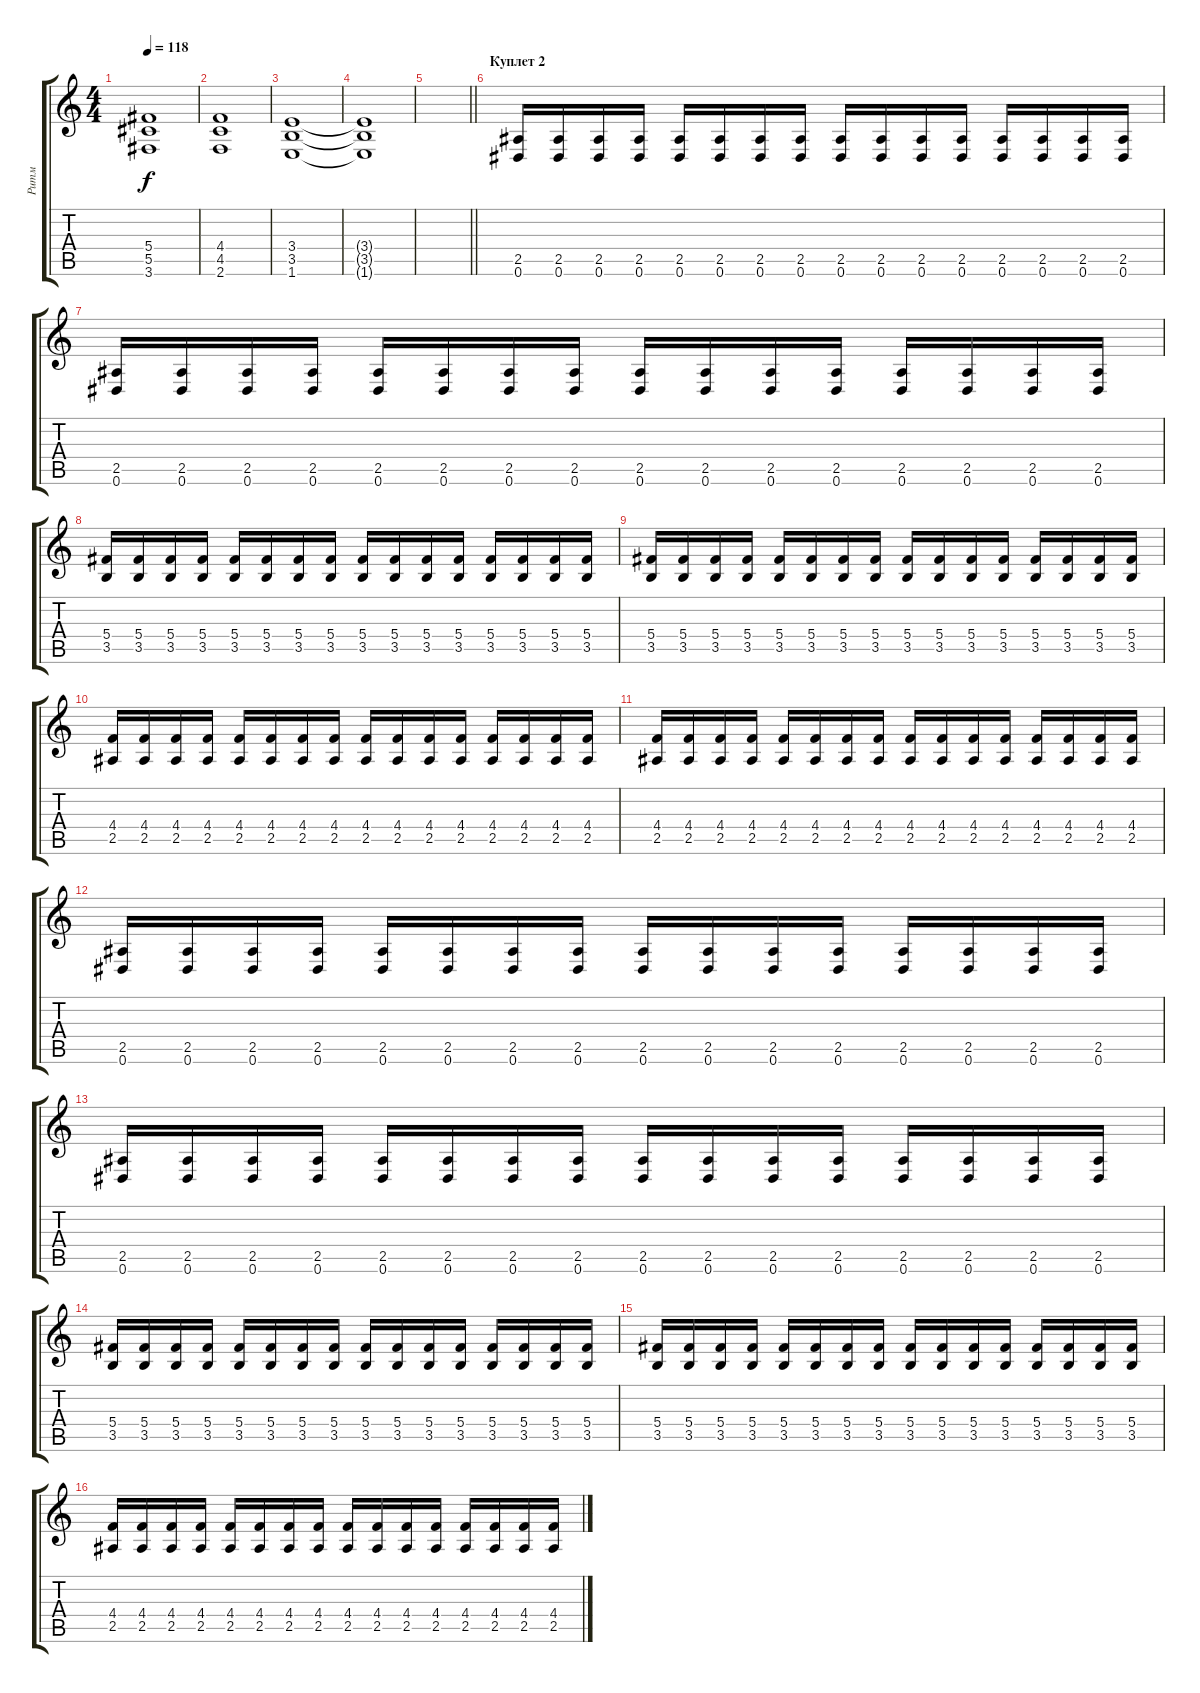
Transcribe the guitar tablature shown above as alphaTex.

\track ("Ритм" "Ритм") {instrument distortionguitar}
\staff {score tabs}
\tuning (Eb4 Bb3 Gb3 Db3 Ab2 Eb2) {hide}
\ts (4 4)
\tempo 118
\clef g2
\ks c
(5.4 5.5 3.6).1{dy f} |
(4.4 4.5 2.6).1 |
(3.4 3.5 1.6).1 |
(3.4{t} 3.5{t} 1.6{t}).1 |
\barLineRight lightlight
|
\section ("" "Куплет 2")
(2.5 0.6).16 (2.5 0.6).16 (2.5 0.6).16 (2.5 0.6).16 (2.5 0.6).16 (2.5 0.6).16 (2.5 0.6).16 (2.5 0.6).16 (2.5 0.6).16 (2.5 0.6).16 (2.5 0.6).16 (2.5 0.6).16 (2.5 0.6).16 (2.5 0.6).16 (2.5 0.6).16 (2.5 0.6).16 |
(2.5 0.6).16 (2.5 0.6).16 (2.5 0.6).16 (2.5 0.6).16 (2.5 0.6).16 (2.5 0.6).16 (2.5 0.6).16 (2.5 0.6).16 (2.5 0.6).16 (2.5 0.6).16 (2.5 0.6).16 (2.5 0.6).16 (2.5 0.6).16 (2.5 0.6).16 (2.5 0.6).16 (2.5 0.6).16 |
(5.4 3.5).16 (5.4 3.5).16 (5.4 3.5).16 (5.4 3.5).16 (5.4 3.5).16 (5.4 3.5).16 (5.4 3.5).16 (5.4 3.5).16 (5.4 3.5).16 (5.4 3.5).16 (5.4 3.5).16 (5.4 3.5).16 (5.4 3.5).16 (5.4 3.5).16 (5.4 3.5).16 (5.4 3.5).16 |
(5.4 3.5).16 (5.4 3.5).16 (5.4 3.5).16 (5.4 3.5).16 (5.4 3.5).16 (5.4 3.5).16 (5.4 3.5).16 (5.4 3.5).16 (5.4 3.5).16 (5.4 3.5).16 (5.4 3.5).16 (5.4 3.5).16 (5.4 3.5).16 (5.4 3.5).16 (5.4 3.5).16 (5.4 3.5).16 |
(4.4 2.5).16 (4.4 2.5).16 (4.4 2.5).16 (4.4 2.5).16 (4.4 2.5).16 (4.4 2.5).16 (4.4 2.5).16 (4.4 2.5).16 (4.4 2.5).16 (4.4 2.5).16 (4.4 2.5).16 (4.4 2.5).16 (4.4 2.5).16 (4.4 2.5).16 (4.4 2.5).16 (4.4 2.5).16 |
(4.4 2.5).16 (4.4 2.5).16 (4.4 2.5).16 (4.4 2.5).16 (4.4 2.5).16 (4.4 2.5).16 (4.4 2.5).16 (4.4 2.5).16 (4.4 2.5).16 (4.4 2.5).16 (4.4 2.5).16 (4.4 2.5).16 (4.4 2.5).16 (4.4 2.5).16 (4.4 2.5).16 (4.4 2.5).16 |
(2.5 0.6).16 (2.5 0.6).16 (2.5 0.6).16 (2.5 0.6).16 (2.5 0.6).16 (2.5 0.6).16 (2.5 0.6).16 (2.5 0.6).16 (2.5 0.6).16 (2.5 0.6).16 (2.5 0.6).16 (2.5 0.6).16 (2.5 0.6).16 (2.5 0.6).16 (2.5 0.6).16 (2.5 0.6).16 |
(2.5 0.6).16 (2.5 0.6).16 (2.5 0.6).16 (2.5 0.6).16 (2.5 0.6).16 (2.5 0.6).16 (2.5 0.6).16 (2.5 0.6).16 (2.5 0.6).16 (2.5 0.6).16 (2.5 0.6).16 (2.5 0.6).16 (2.5 0.6).16 (2.5 0.6).16 (2.5 0.6).16 (2.5 0.6).16 |
(5.4 3.5).16 (5.4 3.5).16 (5.4 3.5).16 (5.4 3.5).16 (5.4 3.5).16 (5.4 3.5).16 (5.4 3.5).16 (5.4 3.5).16 (5.4 3.5).16 (5.4 3.5).16 (5.4 3.5).16 (5.4 3.5).16 (5.4 3.5).16 (5.4 3.5).16 (5.4 3.5).16 (5.4 3.5).16 |
(5.4 3.5).16 (5.4 3.5).16 (5.4 3.5).16 (5.4 3.5).16 (5.4 3.5).16 (5.4 3.5).16 (5.4 3.5).16 (5.4 3.5).16 (5.4 3.5).16 (5.4 3.5).16 (5.4 3.5).16 (5.4 3.5).16 (5.4 3.5).16 (5.4 3.5).16 (5.4 3.5).16 (5.4 3.5).16 |
(4.4 2.5).16 (4.4 2.5).16 (4.4 2.5).16 (4.4 2.5).16 (4.4 2.5).16 (4.4 2.5).16 (4.4 2.5).16 (4.4 2.5).16 (4.4 2.5).16 (4.4 2.5).16 (4.4 2.5).16 (4.4 2.5).16 (4.4 2.5).16 (4.4 2.5).16 (4.4 2.5).16 (4.4 2.5).16
